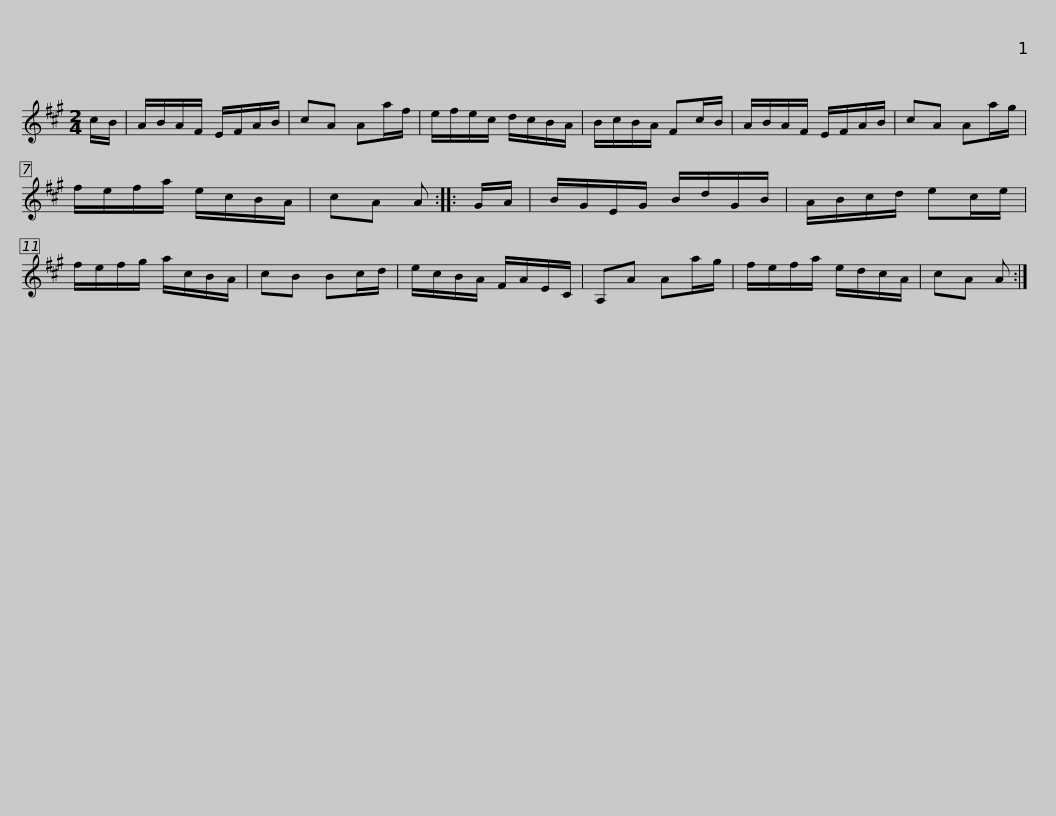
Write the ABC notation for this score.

X:1
L:1/8
M:2/4
I:linebreak $
K:A
V:1 treble
V:1
 c/B/ | A/B/A/F/ E/F/A/B/ | cA Aa/f/ | e/f/e/c/ d/c/B/A/ | B/c/B/A/ Fc/B/ | %5
 A/B/A/F/ E/F/A/B/ | cA Aa/g/ |$ f/e/f/a/ e/c/B/A/ | cA A :: G/A/ | %10
 B/G/E/G/ B/d/G/B/ | A/B/c/d/ ec/e/ | f/e/f/g/ a/c/B/A/ | cB Bc/d/ |$ e/c/B/A/ F/A/E/C/ | %15
 A,A Aa/g/ | f/e/f/a/ e/d/c/A/ | cA A :| %18
